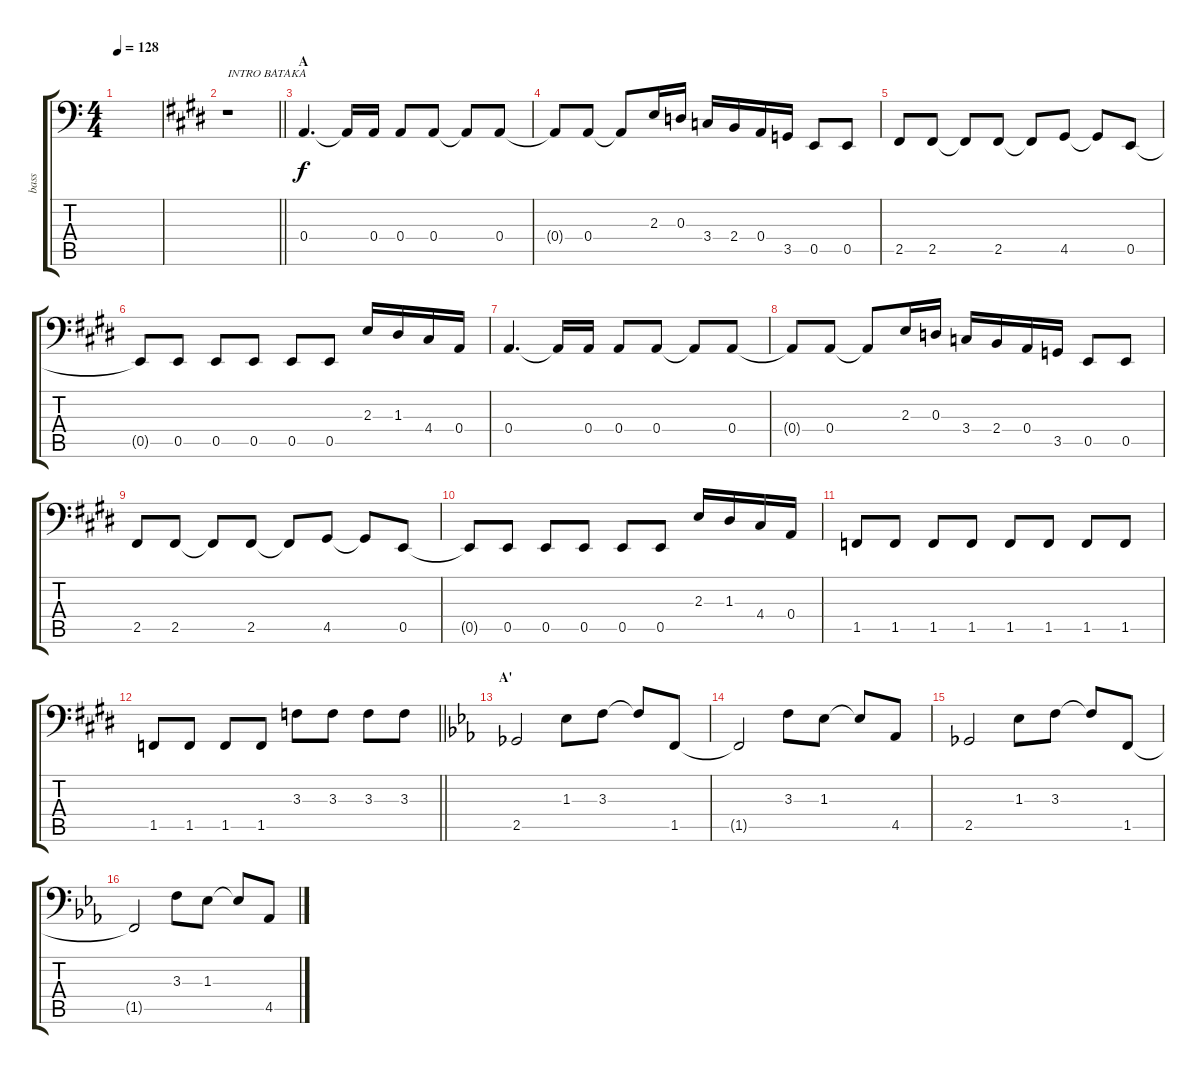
\track ("bass" "bass") {instrument electricbassfinger}
\staff {score tabs}
\tuning (C3 G2 D2 A1 E1 B0) {hide}
\ts (4 4)
\tempo 128
\clef f4
\ks c
|
\barLineRight lightlight
\ks e
r.1{txt "INTRO BATAKA"} |
\section ("" "A")
0.4.4{d} 0.4{t}.16 0.4.16 0.4.8 0.4.8 0.4{t}.8 0.4.8 |
0.4{t}.8 0.4.8 0.4{t}.8 2.3.16 0.3.16 3.4.16 2.4.16 0.4.16 3.5.16 0.5.8 0.5.8 |
2.5.8 2.5.8 2.5{t}.8 2.5.8 2.5{t}.8 4.5.8 4.5{t}.8 0.5.8 |
0.5{t}.8 0.5.8 0.5.8 0.5.8 0.5.8 0.5.8 2.3.16 1.3.16 4.4.16 0.4.16 |
0.4.4{d} 0.4{t}.16 0.4.16 0.4.8 0.4.8 0.4{t}.8 0.4.8 |
0.4{t}.8 0.4.8 0.4{t}.8 2.3.16 0.3.16 3.4.16 2.4.16 0.4.16 3.5.16 0.5.8 0.5.8 |
2.5.8 2.5.8 2.5{t}.8 2.5.8 2.5{t}.8 4.5.8 4.5{t}.8 0.5.8 |
0.5{t}.8 0.5.8 0.5.8 0.5.8 0.5.8 0.5.8 2.3.16 1.3.16 4.4.16 0.4.16 |
1.5.8 1.5.8 1.5.8 1.5.8 1.5.8 1.5.8 1.5.8 1.5.8 |
\barLineRight lightlight
1.5.8 1.5.8 1.5.8 1.5.8 3.3.8 3.3.8 3.3.8 3.3.8 |
\section ("" "A'")
\ks eb
2.5.2 1.3.8 3.3.8 3.3{t}.8 1.5.8 |
1.5{t}.2 3.3.8 1.3.8 1.3{t}.8 4.5.8 |
2.5.2 1.3.8 3.3.8 3.3{t}.8 1.5.8 |
1.5{t}.2 3.3.8 1.3.8 1.3{t}.8 4.5.8
